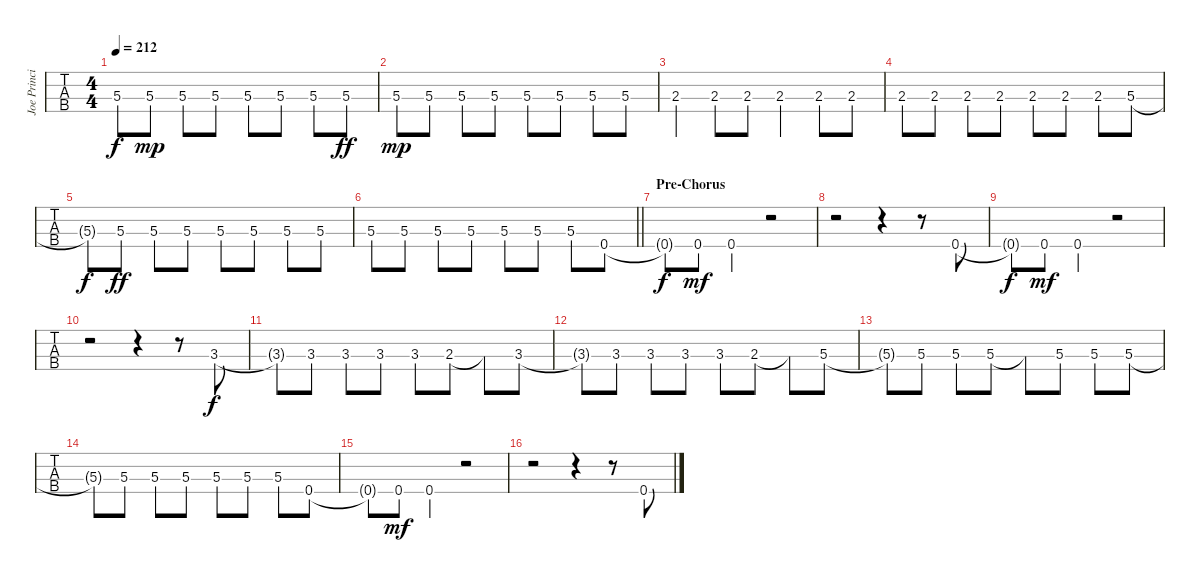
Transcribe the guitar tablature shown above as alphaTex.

\track ("Joe Principe - Bass" "Joe Princi") {instrument electricbassfinger}
\staff {tabs}
\tuning (Gb2 Db2 Ab1 Eb1) {hide}
\ts (4 4)
\tempo 212
\clef f4
\ks c
5.3{t}.8{dy f} 5.3.8{dy mp} 5.3.8 5.3.8 5.3.8 5.3.8 5.3.8 5.3.8{dy ff} |
5.3.8{dy mp} 5.3.8 5.3.8 5.3.8 5.3.8 5.3.8 5.3.8 5.3.8 |
2.3.4 2.3.8 2.3.8 2.3.4 2.3.8 2.3.8 |
2.3.8 2.3.8 2.3.8 2.3.8 2.3.8 2.3.8 2.3.8 5.3.8 |
5.3{t}.8{dy f} 5.3.8{dy ff} 5.3.8 5.3.8 5.3.8 5.3.8 5.3.8 5.3.8 |
\barLineRight lightlight
5.3.8 5.3.8 5.3.8 5.3.8 5.3.8 5.3.8 5.3.8 0.4.8 |
\section ("" "Pre-Chorus")
0.4{t}.8{dy f} 0.4.8{dy mf} 0.4.4 r.2 |
r.2 r.4 r.8 0.4.8 |
0.4{t}.8{dy f} 0.4.8{dy mf} 0.4.4 r.2 |
r.2 r.4 r.8 3.3.8{dy f} |
3.3{t}.8 3.3.8 3.3.8 3.3.8 3.3.8 2.3.8 2.3{t}.8 3.3.8 |
3.3{t}.8 3.3.8 3.3.8 3.3.8 3.3.8 2.3.8 2.3{t}.8 5.3.8 |
5.3{t}.8 5.3.8 5.3.8 5.3.8 5.3{t}.8 5.3.8 5.3.8 5.3.8 |
5.3{t}.8 5.3.8 5.3.8 5.3.8 5.3.8 5.3.8 5.3.8 0.4.8 |
0.4{t}.8 0.4.8{dy mf} 0.4.4 r.2 |
r.2 r.4 r.8 0.4.8
